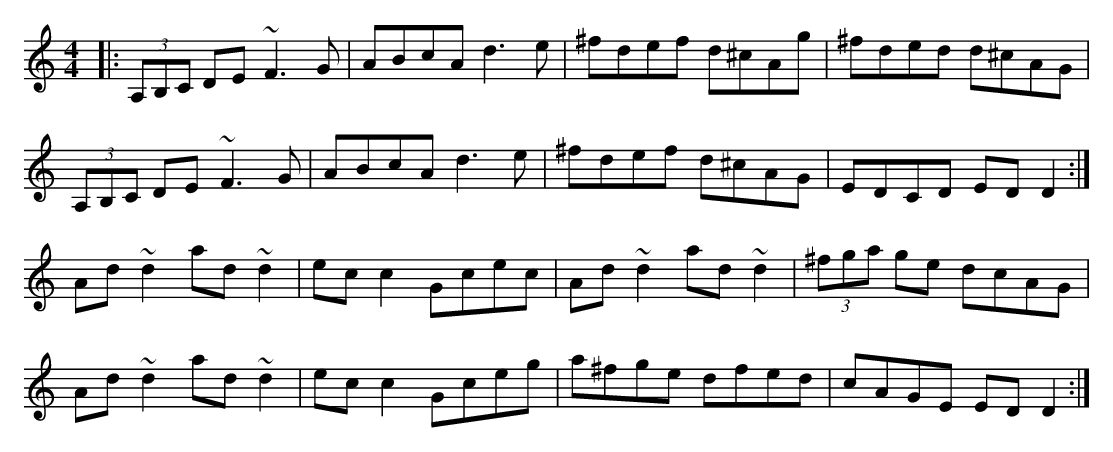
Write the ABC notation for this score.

X:1
M:4/4
K:Ddor
|:(3A,B,C DE ~F3 G|ABcA d3e|^fdef d^cAg|^fded d^cAG|
(3A,B,C DE ~F3 G|ABcA d3e|^fdef d^cAG|EDCD EDD2:|
Ad~d2 ad~d2|ecc2 Gcec|Ad~d2 ad~d2|(3^fga ge dcAG|
Ad~d2 ad~d2|ecc2 Gceg|a^fge dfed|cAGE EDD2:|
